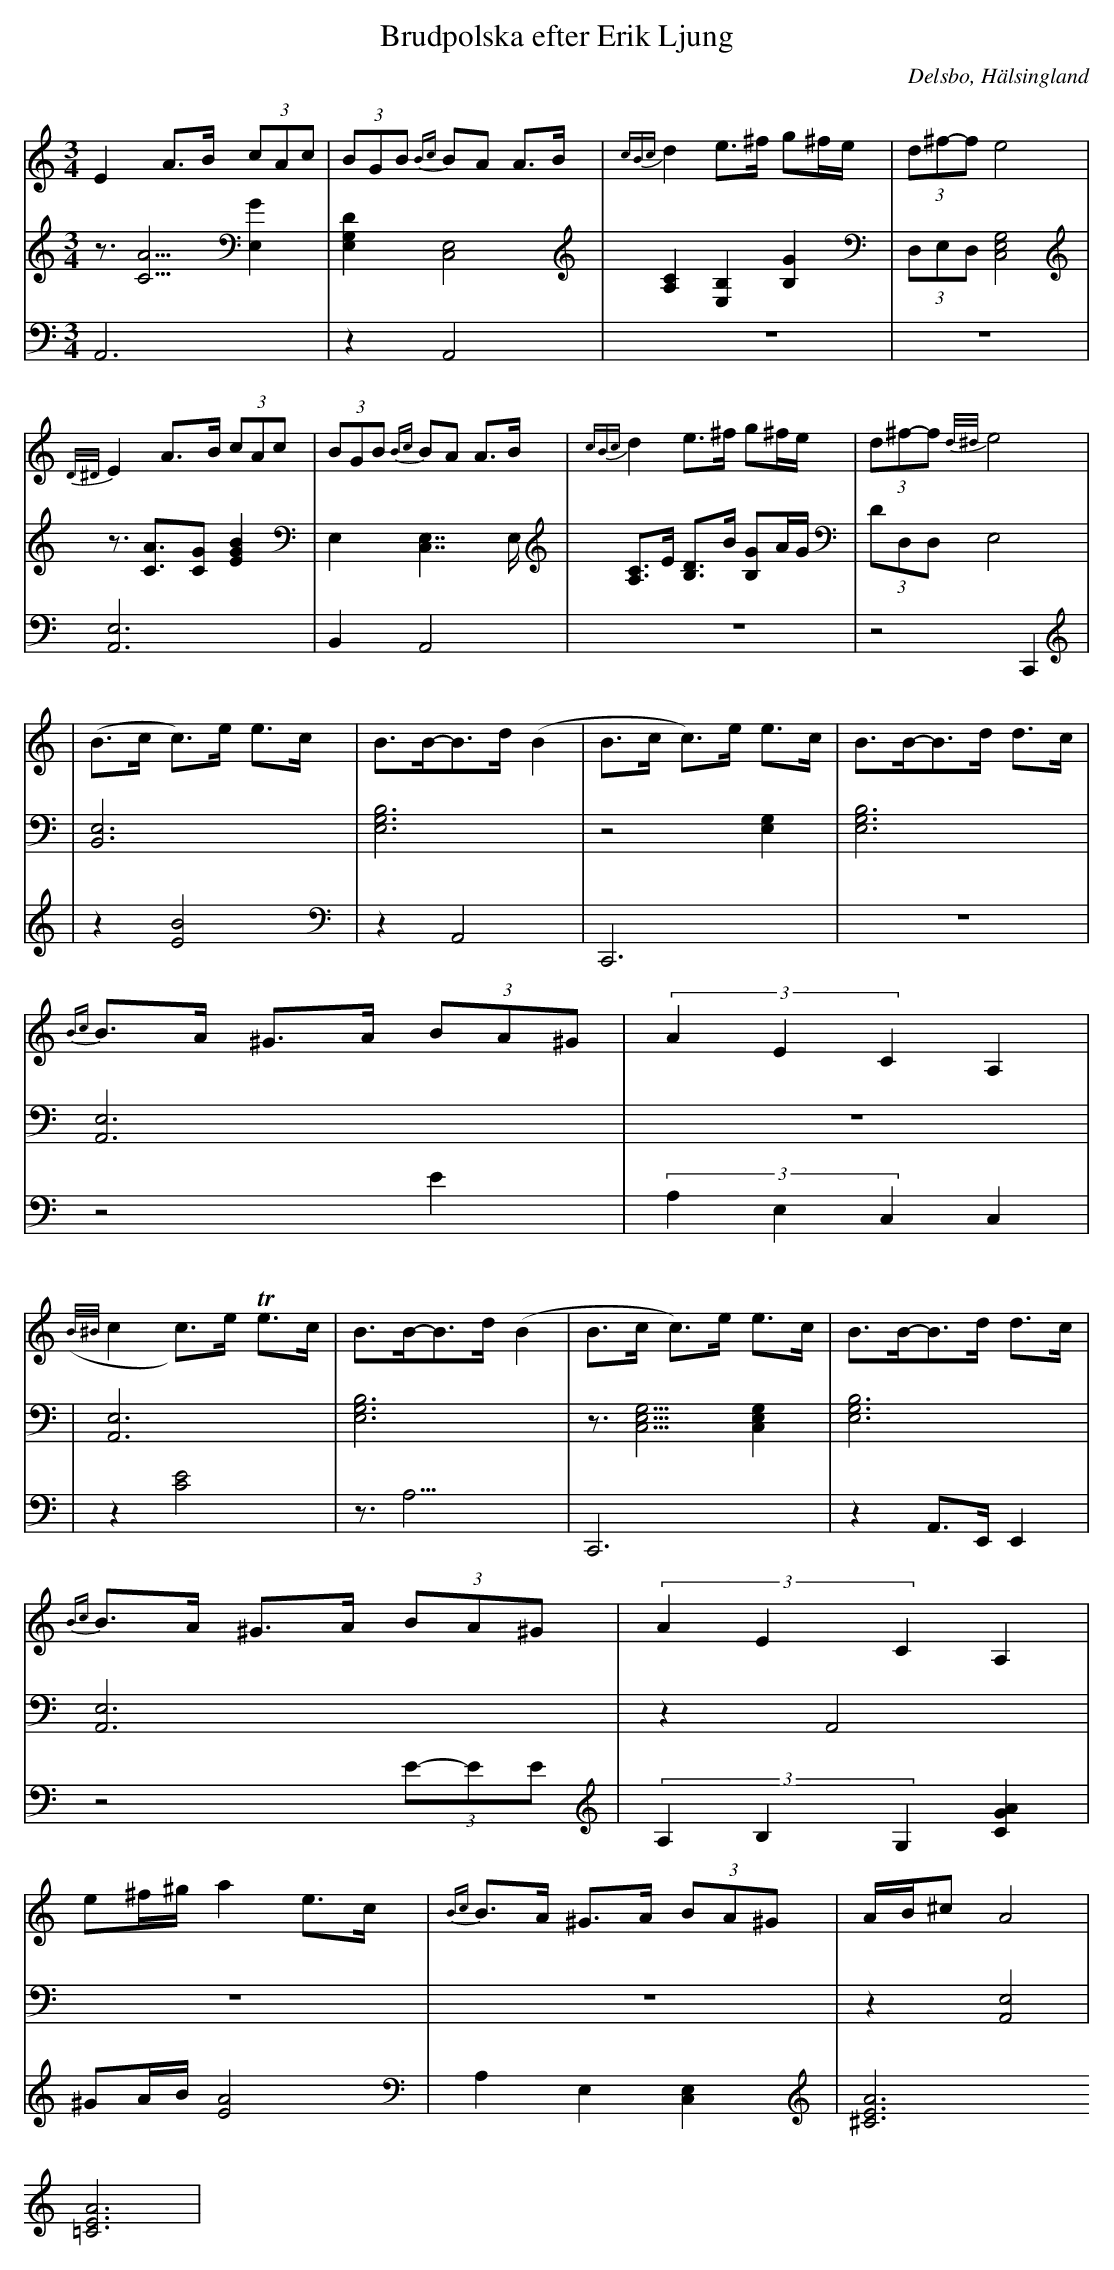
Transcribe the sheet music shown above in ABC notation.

X:1
T: Brudpolska efter Erik Ljung
Q: 105
O: Delsbo, Hälsingland
M: 3/4
L: 1/8
K: Am
V:1
V:2
V:3 =Merge
V:1
E2 A>B (3cAc| (3BGB {Bc}BA A>B|{cBc}d2 e>^f g^f/e/|(3d^f-f e4 |
{D/^D/}E2 A>B (3cAc| (3BGB {Bc}BA A>B|{cBc}d2 e>^f g^f/e/|(3d^f-f {d/^d/}e4 |
|(B>c c)>e e>c|B>B-B>d (B2|B>c c)>e e>c|B>B-B>d d>c|
{Bc}B>A ^G>A (3BA^G|(3A2E2C2 A,2|
({B/^B/}c2 c)>e Te>c|B>B-B>d (B2|B>c c)>e e>c|B>B-B>d d>c|
{Bc}B>A ^G>A (3BA^G|(3A2E2C2 A,2|
e^f/^g/ a2 e>c|{Bc}B>A ^G>A (3BA^G|A/B/^c A4|
V:2
z3/2[A5/2C5/2] [E,2G2]|[D2E,2G,2] [C,4E,4]|[A,2C2] [E,2B,2] [B,2G2]|(3D,E,D, [E,4G,4C,4]|
z3/2 [A3/2C3/2][GC] [B2E2G2]|E,2 [C,7/2E,7/2]E,/|[A,C]>E [B,D]>B [B,G]A/G/|(3DD,D, [E,4]|
|[B,,6E,6]|[E,6G,6B,6]|z4[G,2E,2]|[E,6G,6B,6]|
[A,,6E,6]|z6|
|[A,,6E,6]|[E,6G,6B,6]|z3/2[E,5/2G,5/2C,5/2] [E,2G,2C,2]|[E,6G,6B,6]|
[A,,6E,6]|z2 A,,4|
z6|z6|z2 [A,,4E,4]|
V:3
A,,6|z2 A,,4|z6|z6|
[A,,6E,6]|B,,2 A,,4|z6|z4  C,,2|
|z2 [B4E4]|z2 A,,4|C,,6|z6|
z4 E2|(3A,2E,2C,2 [C,2]|
|z2 [C4E4]|z3<A,3|C,,6|z2 A,,>E,, E,,2|
z4 (3E-EE|(3A,2B,2G,2 [G2A2C2]|
^GA/B/ [A4E4]|A,2 E,2 [C,2E,2]|[A6^C6E6] [A6=C6E6]|
